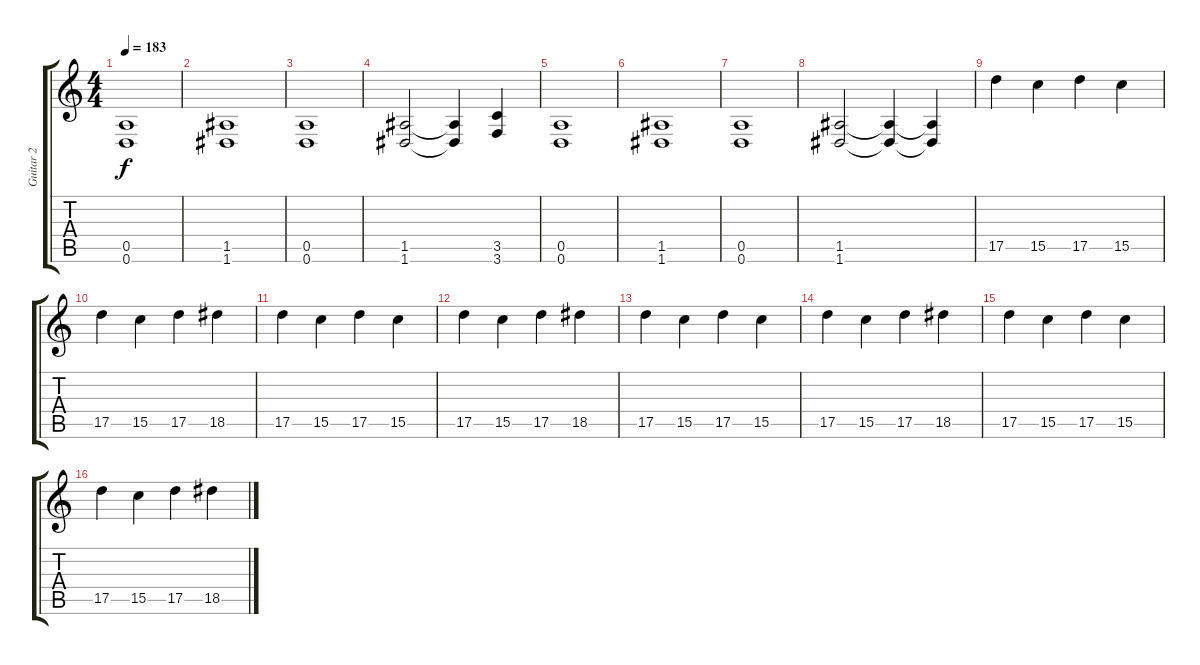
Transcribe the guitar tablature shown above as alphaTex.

\track ("Guitar 2" "Guitar 2") {instrument overdrivenguitar}
\staff {score tabs}
\tuning (E4 B3 G3 D3 A2 D2) {hide}
\ts (4 4)
\tempo 183
\clef g2
\ks c
(0.5 0.6).1{dy f} |
(1.5 1.6).1 |
(0.5 0.6).1 |
(1.5 1.6).2 (1.5{t} 1.6{t}).4 (3.5 3.6).4 |
(0.5 0.6).1 |
(1.5 1.6).1 |
(0.5 0.6).1 |
(1.5 1.6).2 (1.5{t} 1.6{t}).4 (1.5{t} 1.6{t}).4 |
17.5.4{instrument distortionguitar} 15.5.4 17.5.4 15.5.4 |
17.5.4 15.5.4 17.5.4 18.5.4 |
17.5.4{instrument distortionguitar} 15.5.4 17.5.4 15.5.4 |
17.5.4 15.5.4 17.5.4 18.5.4 |
17.5.4{instrument distortionguitar} 15.5.4 17.5.4 15.5.4 |
17.5.4 15.5.4 17.5.4 18.5.4 |
17.5.4{instrument distortionguitar} 15.5.4 17.5.4 15.5.4 |
17.5.4 15.5.4 17.5.4 18.5.4
